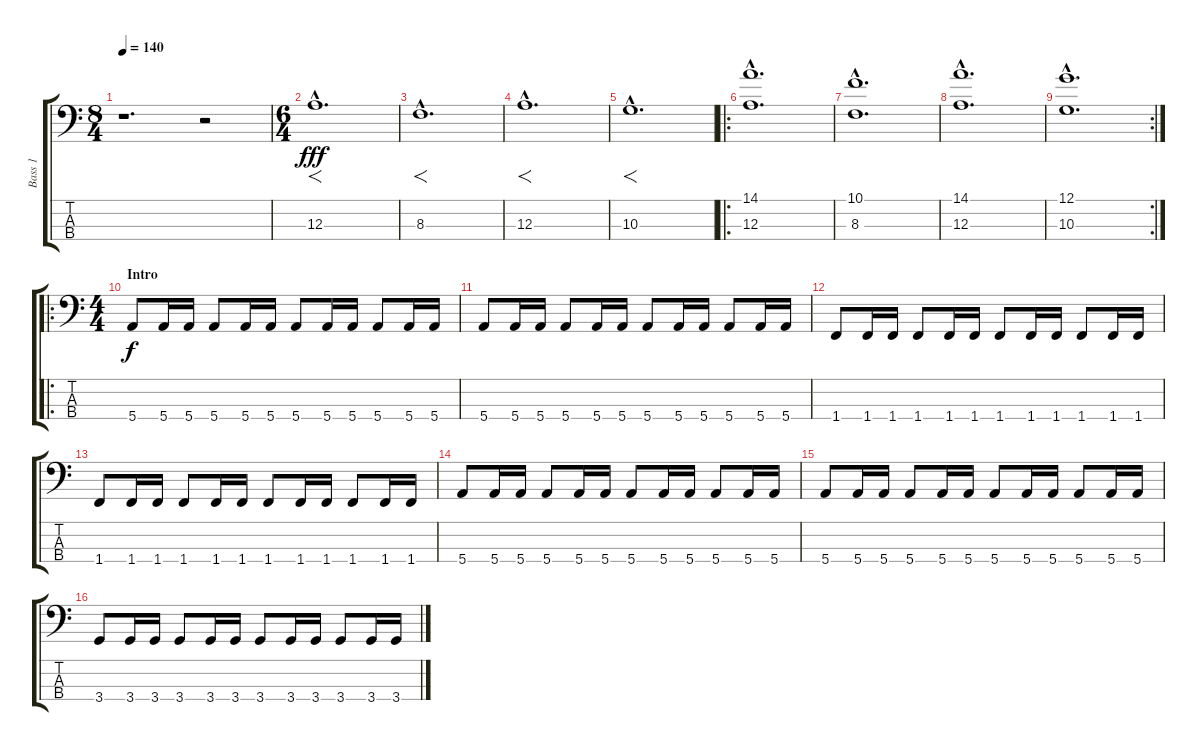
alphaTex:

\track ("Bass 1" "Bass 1") {instrument electricbassfinger}
\staff {score tabs}
\tuning (G2 D2 A1 E1) {hide}
\ts (8 4)
\tempo 140
\clef f4
\ks c
r.1{d dy fff instrument electricbassfinger} r.2 |
\ts (6 4)
12.3{hac}.1{f d} |
8.3{hac}.1{f d} |
12.3{hac}.1{f d} |
10.3{hac}.1{f d} |
\ro
(14.1{hac} 12.3{hac}).1{d} |
(10.1{hac} 8.3{hac}).1{d} |
(14.1{hac} 12.3{hac}).1{d} |
\rc 2
(12.1{hac} 10.3{hac}).1{d} |
\ro
\ts (4 4)
\section ("" "Intro")
5.4.8{dy f} 5.4.16 5.4.16 5.4.8 5.4.16 5.4.16 5.4.8 5.4.16 5.4.16 5.4.8 5.4.16 5.4.16 |
5.4.8 5.4.16 5.4.16 5.4.8 5.4.16 5.4.16 5.4.8 5.4.16 5.4.16 5.4.8 5.4.16 5.4.16 |
1.4.8 1.4.16 1.4.16 1.4.8 1.4.16 1.4.16 1.4.8 1.4.16 1.4.16 1.4.8 1.4.16 1.4.16 |
1.4.8 1.4.16 1.4.16 1.4.8 1.4.16 1.4.16 1.4.8 1.4.16 1.4.16 1.4.8 1.4.16 1.4.16 |
5.4.8 5.4.16 5.4.16 5.4.8 5.4.16 5.4.16 5.4.8 5.4.16 5.4.16 5.4.8 5.4.16 5.4.16 |
5.4.8 5.4.16 5.4.16 5.4.8 5.4.16 5.4.16 5.4.8 5.4.16 5.4.16 5.4.8 5.4.16 5.4.16 |
3.4.8 3.4.16 3.4.16 3.4.8 3.4.16 3.4.16 3.4.8 3.4.16 3.4.16 3.4.8 3.4.16 3.4.16
